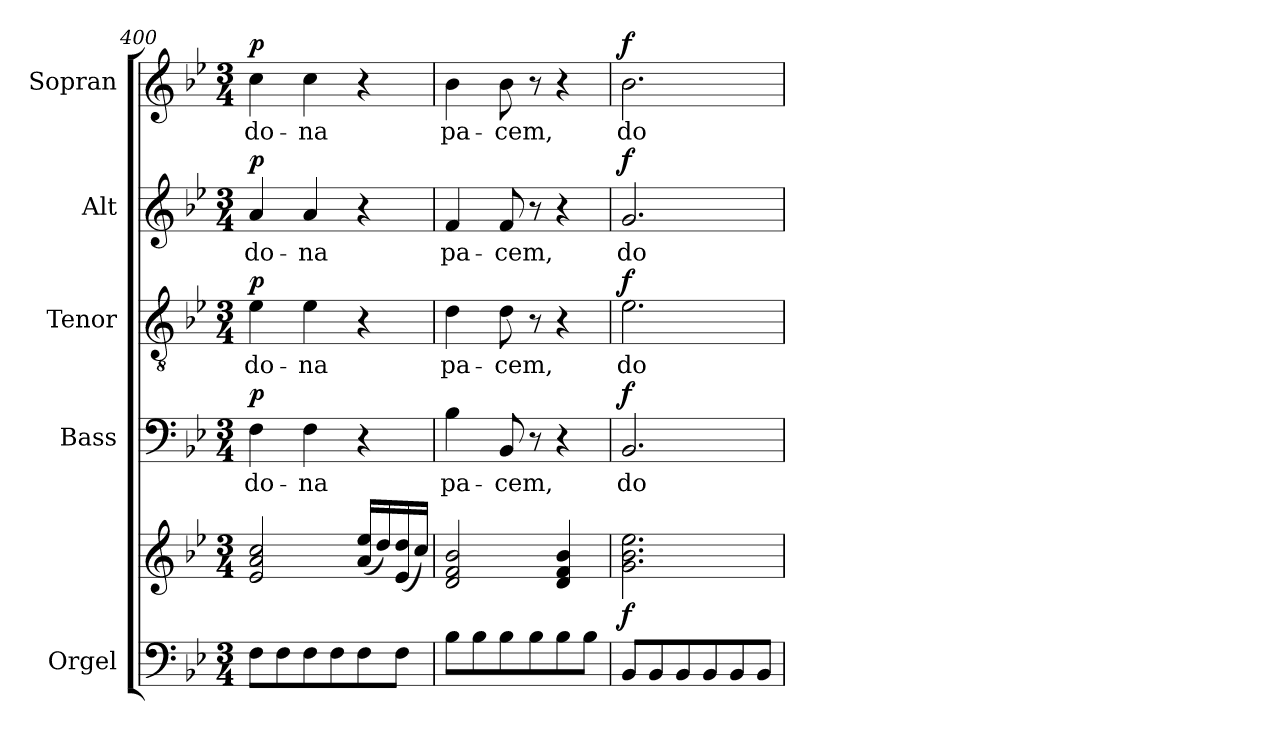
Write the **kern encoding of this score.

**kern	**kern	**dynam	**kern	**text	**dynam	**kern	**text	**dynam	**kern	**text	**dynam	**kern	**text	**dynam
*part5	*part5	*part5	*part4	*part4	*part4	*part3	*part3	*part3	*part2	*part2	*part2	*part1	*part1	*part1
*staff6	*staff5	*staff5/6	*staff4	*staff4	*staff4	*staff3	*staff3	*staff3	*staff2	*staff2	*staff2	*staff1	*staff1	*staff1
*I"Orgel	*	*	*I"Bass	*	*	*I"Tenor	*	*	*I"Alt	*	*	*I"Sopran	*	*
*I'Org.	*	*	*I'B.	*	*	*I'T.	*	*	*I'A.	*	*	*I'S.	*	*
*clefF4	*clefG2	*	*clefF4	*	*	*clefGv2	*	*	*clefG2	*	*	*clefG2	*	*
*k[b-e-]	*k[b-e-]	*	*k[b-e-]	*	*	*k[b-e-]	*	*	*k[b-e-]	*	*	*k[b-e-]	*	*
*B-:	*B-:	*	*B-:	*	*	*B-:	*	*	*B-:	*	*	*B-:	*	*
*M3/4	*M3/4	*	*M3/4	*	*	*M3/4	*	*	*M3/4	*	*	*M3/4	*	*
=400	=400	=400	=400	=400	=400	=400	=400	=400	=400	=400	=400	=400	=400	=400
!	!	!	!	!LO:LY:b	!LO:DY:a	!	!LO:LY:b	!LO:DY:a	!	!LO:LY:b	!LO:DY:a	!	!LO:LY:b	!LO:DY:a
8F\L	2e-/ 2a/ 2cc/	.	4F\	do-	p	4e-\	do-	p	4a/	do-	p	4cc\	do-	p
8F\	.	.	.	.	.	.	.	.	.	.	.	.	.	.
!	!	!	!	!LO:LY:b	!	!	!LO:LY:b	!	!	!LO:LY:b	!	!	!LO:LY:b	!
8F\	.	.	4F\	-na	.	4e-\	-na	.	4a/	-na	.	4cc\	-na	.
8F\	.	.	.	.	.	.	.	.	.	.	.	.	.	.
8F\	(<16a/ 16ee-/LL	.	4r	.	.	4r	.	.	4r	.	.	4r	.	.
.	16dd/)	.	.	.	.	.	.	.	.	.	.	.	.	.
8F\J	(<16e-/ 16dd/	.	.	.	.	.	.	.	.	.	.	.	.	.
.	16cc/JJ)	.	.	.	.	.	.	.	.	.	.	.	.	.
=401	=401	=401	=401	=401	=401	=401	=401	=401	=401	=401	=401	=401	=401	=401
!	!	!	!	!LO:LY:b	!	!	!LO:LY:b	!	!	!LO:LY:b	!	!	!LO:LY:b	!
8B-\L	2d/ 2f/ 2b-/	.	4B-\	pa-	.	4d\	pa-	.	4f/	pa-	.	4b-\	pa-	.
8B-\	.	.	.	.	.	.	.	.	.	.	.	.	.	.
!	!	!	!	!LO:LY:b	!	!	!LO:LY:b	!	!	!LO:LY:b	!	!	!LO:LY:b	!
8B-\	.	.	8BB-/	-cem,	.	8d\	-cem,	.	8f/	-cem,	.	8b-\	-cem,	.
8B-\	.	.	8r	.	.	8r	.	.	8r	.	.	8r	.	.
8B-\	4d/ 4f/ 4b-/	.	4r	.	.	4r	.	.	4r	.	.	4r	.	.
8B-\J	.	.	.	.	.	.	.	.	.	.	.	.	.	.
=402	=402	=402	=402	=402	=402	=402	=402	=402	=402	=402	=402	=402	=402	=402
!	!	!LO:DY:b	!	!LO:LY:b	!LO:DY:a	!	!LO:LY:b	!LO:DY:a	!	!LO:LY:b	!LO:DY:a	!	!LO:LY:b	!LO:DY:a
8BB-/L	2.g\ 2.b-\ 2.ee-\	f	2.BB-/	do-	f	2.e-\	do-	f	2.g/	do-	f	2.b-\	do-	f
8BB-/	.	.	.	.	.	.	.	.	.	.	.	.	.	.
8BB-/	.	.	.	.	.	.	.	.	.	.	.	.	.	.
8BB-/	.	.	.	.	.	.	.	.	.	.	.	.	.	.
8BB-/	.	.	.	.	.	.	.	.	.	.	.	.	.	.
8BB-/J	.	.	.	.	.	.	.	.	.	.	.	.	.	.
=	=	=	=	=	=	=	=	=	=	=	=	=	=	=
*-	*-	*-	*-	*-	*-	*-	*-	*-	*-	*-	*-	*-	*-	*-
